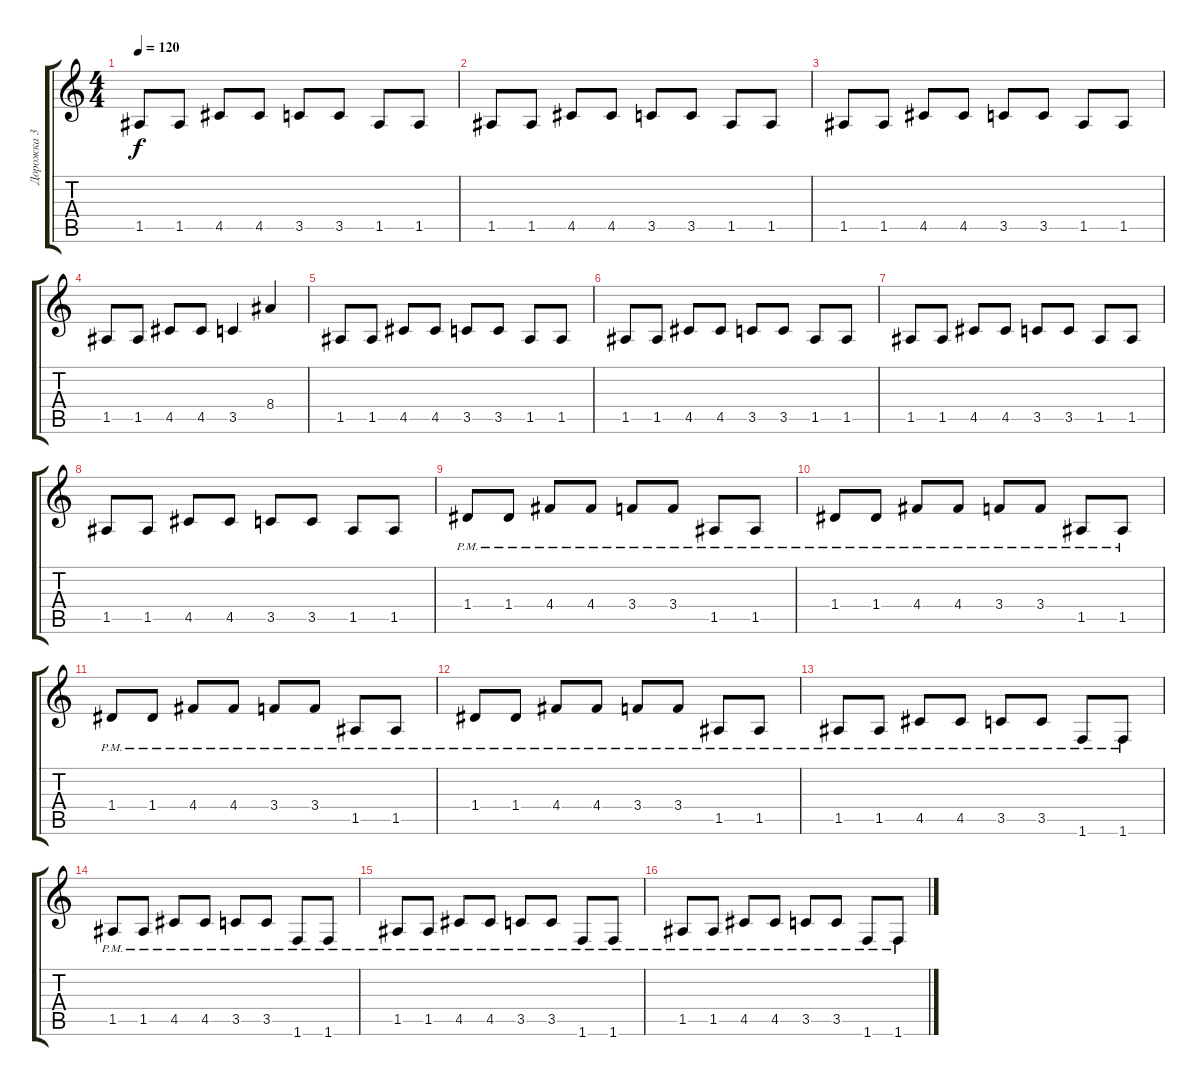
\track ("Дорожка 3" "Дорожка 3") {instrument distortionguitar}
\staff {score tabs}
\tuning (E4 B3 G3 D3 A2 E2) {hide}
\ts (4 4)
\tempo 120
\clef g2
\ks c
1.5.8{dy f} 1.5.8 4.5.8 4.5.8 3.5.8 3.5.8 1.5.8 1.5.8 |
1.5.8 1.5.8 4.5.8 4.5.8 3.5.8 3.5.8 1.5.8 1.5.8 |
1.5.8 1.5.8 4.5.8 4.5.8 3.5.8 3.5.8 1.5.8 1.5.8 |
1.5.8 1.5.8 4.5.8 4.5.8 3.5.4 8.4.4 |
1.5.8 1.5.8 4.5.8 4.5.8 3.5.8 3.5.8 1.5.8 1.5.8 |
1.5.8 1.5.8 4.5.8 4.5.8 3.5.8 3.5.8 1.5.8 1.5.8 |
1.5.8 1.5.8 4.5.8 4.5.8 3.5.8 3.5.8 1.5.8 1.5.8 |
1.5.8 1.5.8 4.5.8 4.5.8 3.5.8 3.5.8 1.5.8 1.5.8 |
1.4{pm}.8 1.4{pm}.8 4.4{pm}.8 4.4{pm}.8 3.4{pm}.8 3.4{pm}.8 1.5{pm}.8 1.5{pm}.8 |
1.4{pm}.8 1.4{pm}.8 4.4{pm}.8 4.4{pm}.8 3.4{pm}.8 3.4{pm}.8 1.5{pm}.8 1.5{pm}.8 |
1.4{pm}.8 1.4{pm}.8 4.4{pm}.8 4.4{pm}.8 3.4{pm}.8 3.4{pm}.8 1.5{pm}.8 1.5{pm}.8 |
1.4{pm}.8 1.4{pm}.8 4.4{pm}.8 4.4{pm}.8 3.4{pm}.8 3.4{pm}.8 1.5{pm}.8 1.5{pm}.8 |
1.5{pm}.8 1.5{pm}.8 4.5{pm}.8 4.5{pm}.8 3.5{pm}.8 3.5{pm}.8 1.6{pm}.8 1.6{pm}.8 |
1.5{pm}.8 1.5{pm}.8 4.5{pm}.8 4.5{pm}.8 3.5{pm}.8 3.5{pm}.8 1.6{pm}.8 1.6{pm}.8 |
1.5{pm}.8 1.5{pm}.8 4.5{pm}.8 4.5{pm}.8 3.5{pm}.8 3.5{pm}.8 1.6{pm}.8 1.6{pm}.8 |
1.5{pm}.8 1.5{pm}.8 4.5{pm}.8 4.5{pm}.8 3.5{pm}.8 3.5{pm}.8 1.6{pm}.8 1.6{pm}.8
